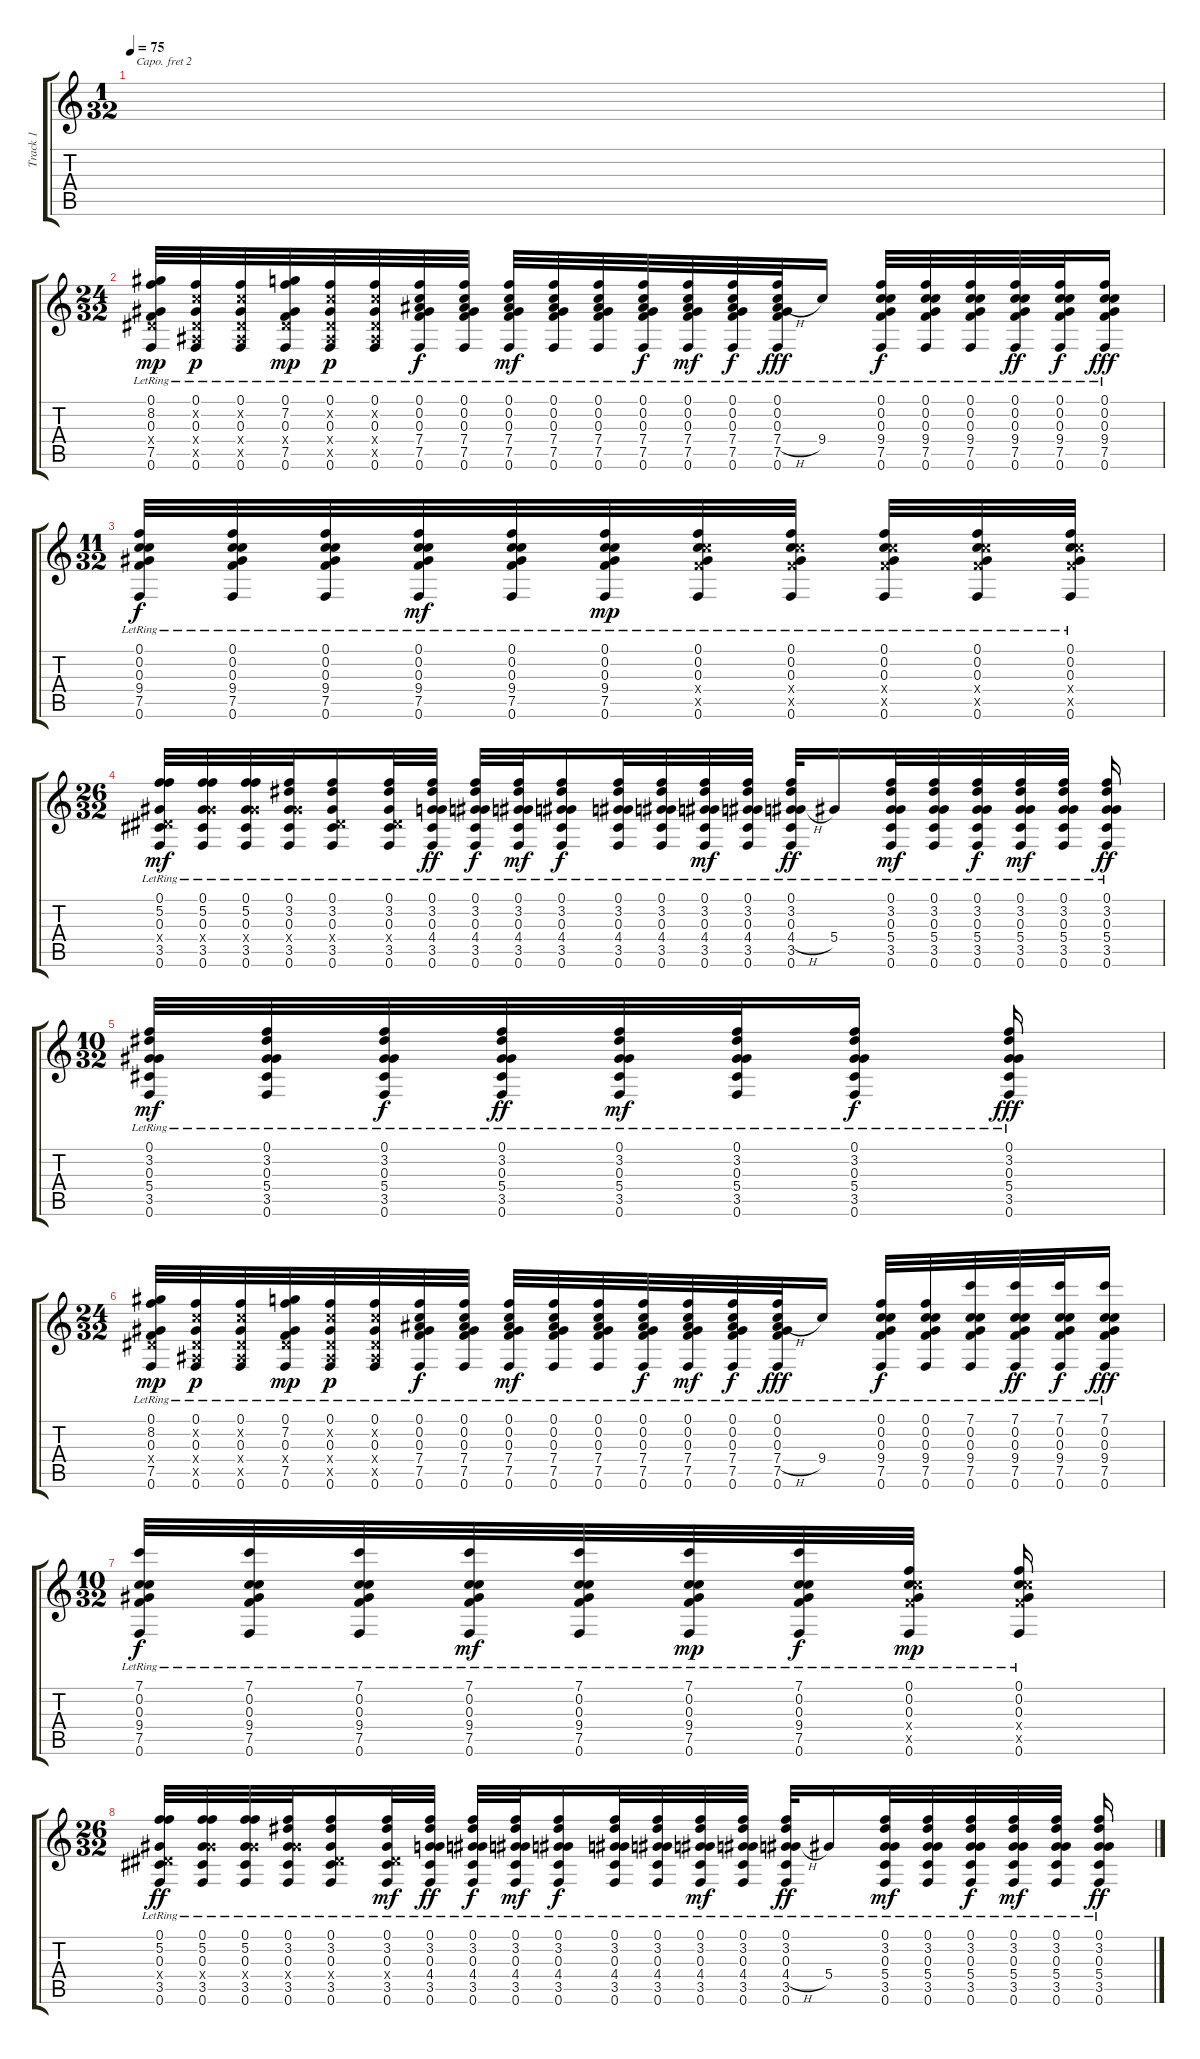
\track ("Track 1" "Track 1") {instrument acousticguitarsteel bank 22}
\staff {score tabs}
\capo 2
\tuning (Eb4 Bb3 Gb3 Db3 Ab2 Eb2) {hide}
\ts (1 32)
\tempo 75
\clef g2
\ks c
|
\ts (24 32)
(0.1{lr} 8.2{lr} 0.3{lr} 0.4{x} 7.5{lr} 0.6{lr}).32{dy mp} (0.1{lr} 0.2{x} 0.3{lr} 0.4{x} 0.5{x} 0.6{lr}).32{dy p} (0.1{lr} 0.2{x} 0.3{lr} 0.4{x} 0.5{x} 0.6{lr}).32 (0.1{lr} 7.2{lr} 0.3{lr} 0.4{x} 7.5{lr} 0.6{lr}).32{dy mp} (0.1{lr} 0.2{x} 0.3{lr} 0.4{x} 0.5{x} 0.6{lr}).32{dy p} (0.1{lr} 0.2{x} 0.3{lr} 0.4{x} 0.5{x} 0.6{lr}).32 (0.1{lr} 0.2{lr} 0.3{lr} 7.4{lr} 7.5{lr} 0.6{lr}).32{dy f} (0.1{lr} 0.2{lr} 0.3{lr} 7.4{lr} 7.5{lr} 0.6{lr}).32 (0.1{lr} 0.2{lr} 0.3{lr} 7.4{lr} 7.5{lr} 0.6{lr}).32{dy mf} (0.1{lr} 0.2{lr} 0.3{lr} 7.4{lr} 7.5{lr} 0.6{lr}).32 (0.1{lr} 0.2{lr} 0.3{lr} 7.4{lr} 7.5{lr} 0.6{lr}).32 (0.1{lr} 0.2{lr} 0.3{lr} 7.4{lr} 7.5{lr} 0.6{lr}).32{dy f} (0.1{lr} 0.2{lr} 0.3{lr} 7.4{lr} 7.5{lr} 0.6{lr}).32{dy mf} (0.1{lr} 0.2{lr} 0.3{lr} 7.4{lr} 7.5{lr} 0.6{lr}).32{dy f} (0.1{lr} 0.2{lr} 0.3{lr} 7.4{h lr} 7.5{lr} 0.6{lr}).32{dy fff} 9.4{lr}.16 (0.1{lr} 0.2{lr} 0.3{lr} 9.4{lr} 7.5{lr} 0.6{lr}).32{dy f} (0.1{lr} 0.2{lr} 0.3{lr} 9.4{lr} 7.5{lr} 0.6{lr}).32 (0.1{lr} 0.2{lr} 0.3{lr} 9.4{lr} 7.5{lr} 0.6{lr}).32 (0.1{lr} 0.2{lr} 0.3{lr} 9.4{lr} 7.5{lr} 0.6{lr}).32{dy ff} (0.1{lr} 0.2{lr} 0.3{lr} 9.4{lr} 7.5{lr} 0.6{lr}).32{dy f} (0.1{lr} 0.2{lr} 0.3{lr} 9.4{lr} 7.5{lr} 0.6{lr}).16{dy fff} |
\ts (11 32)
(0.1{lr} 0.2{lr} 0.3{lr} 9.4{lr} 7.5{lr} 0.6{lr}).32{dy f} (0.1{lr} 0.2{lr} 0.3{lr} 9.4{lr} 7.5{lr} 0.6{lr}).32 (0.1{lr} 0.2{lr} 0.3{lr} 9.4{lr} 7.5{lr} 0.6{lr}).32 (0.1{lr} 0.2{lr} 0.3{lr} 9.4{lr} 7.5{lr} 0.6{lr}).32{dy mf} (0.1{lr} 0.2{lr} 0.3{lr} 9.4{lr} 7.5{lr} 0.6{lr}).32 (0.1{lr} 0.2{lr} 0.3{lr} 9.4{lr} 7.5{lr} 0.6{lr}).32{dy mp} (0.1{lr} 0.2{lr} 0.3{lr} 9.4{x} 7.5{x} 0.6{lr}).32 (0.1{lr} 0.2{lr} 0.3{lr} 9.4{x} 7.5{x} 0.6{lr}).32 (0.1{lr} 0.2{lr} 0.3{lr} 9.4{x} 7.5{x} 0.6{lr}).32 (0.1{lr} 0.2{lr} 0.3{lr} 9.4{x} 7.5{x} 0.6{lr}).32 (0.1{lr} 0.2{lr} 0.3{lr} 9.4{x} 7.5{x} 0.6{lr}).32 |
\ts (26 32)
(0.1{lr} 5.2{lr} 0.3{lr} 0.4{x} 3.5{lr} 0.6{lr}).32{dy mf} (0.1{lr} 5.2{lr} 0.3{lr} 5.4{x} 3.5{lr} 0.6{lr}).32 (0.1{lr} 5.2{lr} 0.3{lr} 5.4{x} 3.5{lr} 0.6{lr}).32 (0.1{lr} 3.2{lr} 0.3{lr} 5.4{x} 3.5{lr} 0.6{lr}).32 (0.1{lr} 3.2{lr} 0.3{lr} 0.4{x} 3.5{lr} 0.6{lr}).16 (0.1{lr} 3.2{lr} 0.3{lr} 0.4{x} 3.5{lr} 0.6{lr}).32 (0.1{lr} 3.2{lr} 0.3{lr} 4.4{lr} 3.5{lr} 0.6{lr}).32{dy ff} (0.1{lr} 3.2{lr} 0.3{lr} 4.4{lr} 3.5{lr} 0.6{lr}).32{dy f} (0.1{lr} 3.2{lr} 0.3{lr} 4.4{lr} 3.5{lr} 0.6{lr}).32{dy mf} (0.1{lr} 3.2{lr} 0.3{lr} 4.4{lr} 3.5{lr} 0.6{lr}).16{dy f} (0.1{lr} 3.2{lr} 0.3{lr} 4.4{lr} 3.5{lr} 0.6{lr}).32 (0.1{lr} 3.2{lr} 0.3{lr} 4.4{lr} 3.5{lr} 0.6{lr}).32 (0.1{lr} 3.2{lr} 0.3{lr} 4.4{lr} 3.5{lr} 0.6{lr}).32{dy mf} (0.1{lr} 3.2{lr} 0.3{lr} 4.4{lr} 3.5{lr} 0.6{lr}).32 (0.1{lr} 3.2{lr} 0.3{lr} 4.4{h lr} 3.5{lr} 0.6{lr}).32{dy ff} 5.4{lr}.16 (0.1{lr} 3.2{lr} 0.3{lr} 5.4{lr} 3.5{lr} 0.6{lr}).32{dy mf} (0.1{lr} 3.2{lr} 0.3{lr} 5.4{lr} 3.5{lr} 0.6{lr}).32 (0.1{lr} 3.2{lr} 0.3{lr} 5.4{lr} 3.5{lr} 0.6{lr}).32{dy f} (0.1{lr} 3.2{lr} 0.3{lr} 5.4{lr} 3.5{lr} 0.6{lr}).32{dy mf} (0.1{lr} 3.2{lr} 0.3{lr} 5.4{lr} 3.5{lr} 0.6{lr}).32 (0.1{lr} 3.2{lr} 0.3{lr} 5.4{lr} 3.5{lr} 0.6{lr}).16{dy ff} |
\ts (10 32)
(0.1{lr} 3.2{lr} 0.3{lr} 5.4{lr} 3.5{lr} 0.6{lr}).32{dy mf} (0.1{lr} 3.2{lr} 0.3{lr} 5.4{lr} 3.5{lr} 0.6{lr}).32 (0.1{lr} 3.2{lr} 0.3{lr} 5.4{lr} 3.5{lr} 0.6{lr}).32{dy f} (0.1{lr} 3.2{lr} 0.3{lr} 5.4{lr} 3.5{lr} 0.6{lr}).32{dy ff} (0.1{lr} 3.2{lr} 0.3{lr} 5.4{lr} 3.5{lr} 0.6{lr}).32{dy mf} (0.1{lr} 3.2{lr} 0.3{lr} 5.4{lr} 3.5{lr} 0.6{lr}).32 (0.1{lr} 3.2{lr} 0.3{lr} 5.4{lr} 3.5{lr} 0.6{lr}).16{dy f} (0.1{lr} 3.2{lr} 0.3{lr} 5.4{lr} 3.5{lr} 0.6{lr}).16{dy fff} |
\ts (24 32)
(0.1{lr} 8.2{lr} 0.3{lr} 0.4{x} 7.5{lr} 0.6{lr}).32{dy mp} (0.1{lr} 0.2{x} 0.3{lr} 0.4{x} 0.5{x} 0.6{lr}).32{dy p} (0.1{lr} 0.2{x} 0.3{lr} 0.4{x} 0.5{x} 0.6{lr}).32 (0.1{lr} 7.2{lr} 0.3{lr} 0.4{x} 7.5{lr} 0.6{lr}).32{dy mp} (0.1{lr} 0.2{x} 0.3{lr} 0.4{x} 0.5{x} 0.6{lr}).32{dy p} (0.1{lr} 0.2{x} 0.3{lr} 0.4{x} 0.5{x} 0.6{lr}).32 (0.1{lr} 0.2{lr} 0.3{lr} 7.4{lr} 7.5{lr} 0.6{lr}).32{dy f} (0.1{lr} 0.2{lr} 0.3{lr} 7.4{lr} 7.5{lr} 0.6{lr}).32 (0.1{lr} 0.2{lr} 0.3{lr} 7.4{lr} 7.5{lr} 0.6{lr}).32{dy mf} (0.1{lr} 0.2{lr} 0.3{lr} 7.4{lr} 7.5{lr} 0.6{lr}).32 (0.1{lr} 0.2{lr} 0.3{lr} 7.4{lr} 7.5{lr} 0.6{lr}).32 (0.1{lr} 0.2{lr} 0.3{lr} 7.4{lr} 7.5{lr} 0.6{lr}).32{dy f} (0.1{lr} 0.2{lr} 0.3{lr} 7.4{lr} 7.5{lr} 0.6{lr}).32{dy mf} (0.1{lr} 0.2{lr} 0.3{lr} 7.4{lr} 7.5{lr} 0.6{lr}).32{dy f} (0.1{lr} 0.2{lr} 0.3{lr} 7.4{h lr} 7.5{lr} 0.6{lr}).32{dy fff} 9.4{lr}.16 (0.1{lr} 0.2{lr} 0.3{lr} 9.4{lr} 7.5{lr} 0.6{lr}).32{dy f} (0.1{lr} 0.2{lr} 0.3{lr} 9.4{lr} 7.5{lr} 0.6{lr}).32 (7.1{lr} 0.2{lr} 0.3{lr} 9.4{lr} 7.5{lr} 0.6{lr}).32 (7.1{lr} 0.2{lr} 0.3{lr} 9.4{lr} 7.5{lr} 0.6{lr}).32{dy ff} (7.1{lr} 0.2{lr} 0.3{lr} 9.4{lr} 7.5{lr} 0.6{lr}).32{dy f} (7.1{lr} 0.2{lr} 0.3{lr} 9.4{lr} 7.5{lr} 0.6{lr}).16{dy fff} |
\ts (10 32)
(7.1{lr} 0.2{lr} 0.3{lr} 9.4{lr} 7.5{lr} 0.6{lr}).32{dy f} (7.1{lr} 0.2{lr} 0.3{lr} 9.4{lr} 7.5{lr} 0.6{lr}).32 (7.1{lr} 0.2{lr} 0.3{lr} 9.4{lr} 7.5{lr} 0.6{lr}).32 (7.1{lr} 0.2{lr} 0.3{lr} 9.4{lr} 7.5{lr} 0.6{lr}).32{dy mf} (7.1{lr} 0.2{lr} 0.3{lr} 9.4{lr} 7.5{lr} 0.6{lr}).32 (7.1{lr} 0.2{lr} 0.3{lr} 9.4{lr} 7.5{lr} 0.6{lr}).32{dy mp} (7.1{lr} 0.2{lr} 0.3{lr} 9.4{lr} 7.5{lr} 0.6{lr}).32{dy f} (0.1{lr} 0.2{lr} 0.3{lr} 9.4{x} 7.5{x} 0.6{lr}).32{dy mp} (0.1{lr} 0.2{lr} 0.3{lr} 9.4{x} 7.5{x} 0.6{lr}).16 |
\ts (26 32)
(0.1{lr} 5.2{lr} 0.3{lr} 0.4{x} 3.5{lr} 0.6{lr}).32{dy ff} (0.1{lr} 5.2{lr} 0.3{lr} 5.4{x} 3.5{lr} 0.6{lr}).32 (0.1{lr} 5.2{lr} 0.3{lr} 5.4{x} 3.5{lr} 0.6{lr}).32 (0.1{lr} 3.2{lr} 0.3{lr} 5.4{x} 3.5{lr} 0.6{lr}).32 (0.1{lr} 3.2{lr} 0.3{lr} 0.4{x} 3.5{lr} 0.6{lr}).16 (0.1{lr} 3.2{lr} 0.3{lr} 0.4{x} 3.5{lr} 0.6{lr}).32{dy mf} (0.1{lr} 3.2{lr} 0.3{lr} 4.4{lr} 3.5{lr} 0.6{lr}).32{dy ff} (0.1{lr} 3.2{lr} 0.3{lr} 4.4{lr} 3.5{lr} 0.6{lr}).32{dy f} (0.1{lr} 3.2{lr} 0.3{lr} 4.4{lr} 3.5{lr} 0.6{lr}).32{dy mf} (0.1{lr} 3.2{lr} 0.3{lr} 4.4{lr} 3.5{lr} 0.6{lr}).16{dy f} (0.1{lr} 3.2{lr} 0.3{lr} 4.4{lr} 3.5{lr} 0.6{lr}).32 (0.1{lr} 3.2{lr} 0.3{lr} 4.4{lr} 3.5{lr} 0.6{lr}).32 (0.1{lr} 3.2{lr} 0.3{lr} 4.4{lr} 3.5{lr} 0.6{lr}).32{dy mf} (0.1{lr} 3.2{lr} 0.3{lr} 4.4{lr} 3.5{lr} 0.6{lr}).32 (0.1{lr} 3.2{lr} 0.3{lr} 4.4{h lr} 3.5{lr} 0.6{lr}).32{dy ff} 5.4{lr}.16 (0.1{lr} 3.2{lr} 0.3{lr} 5.4{lr} 3.5{lr} 0.6{lr}).32{dy mf} (0.1{lr} 3.2{lr} 0.3{lr} 5.4{lr} 3.5{lr} 0.6{lr}).32 (0.1{lr} 3.2{lr} 0.3{lr} 5.4{lr} 3.5{lr} 0.6{lr}).32{dy f} (0.1{lr} 3.2{lr} 0.3{lr} 5.4{lr} 3.5{lr} 0.6{lr}).32{dy mf} (0.1{lr} 3.2{lr} 0.3{lr} 5.4{lr} 3.5{lr} 0.6{lr}).32 (0.1{lr} 3.2{lr} 0.3{lr} 5.4{lr} 3.5{lr} 0.6{lr}).16{dy ff}
